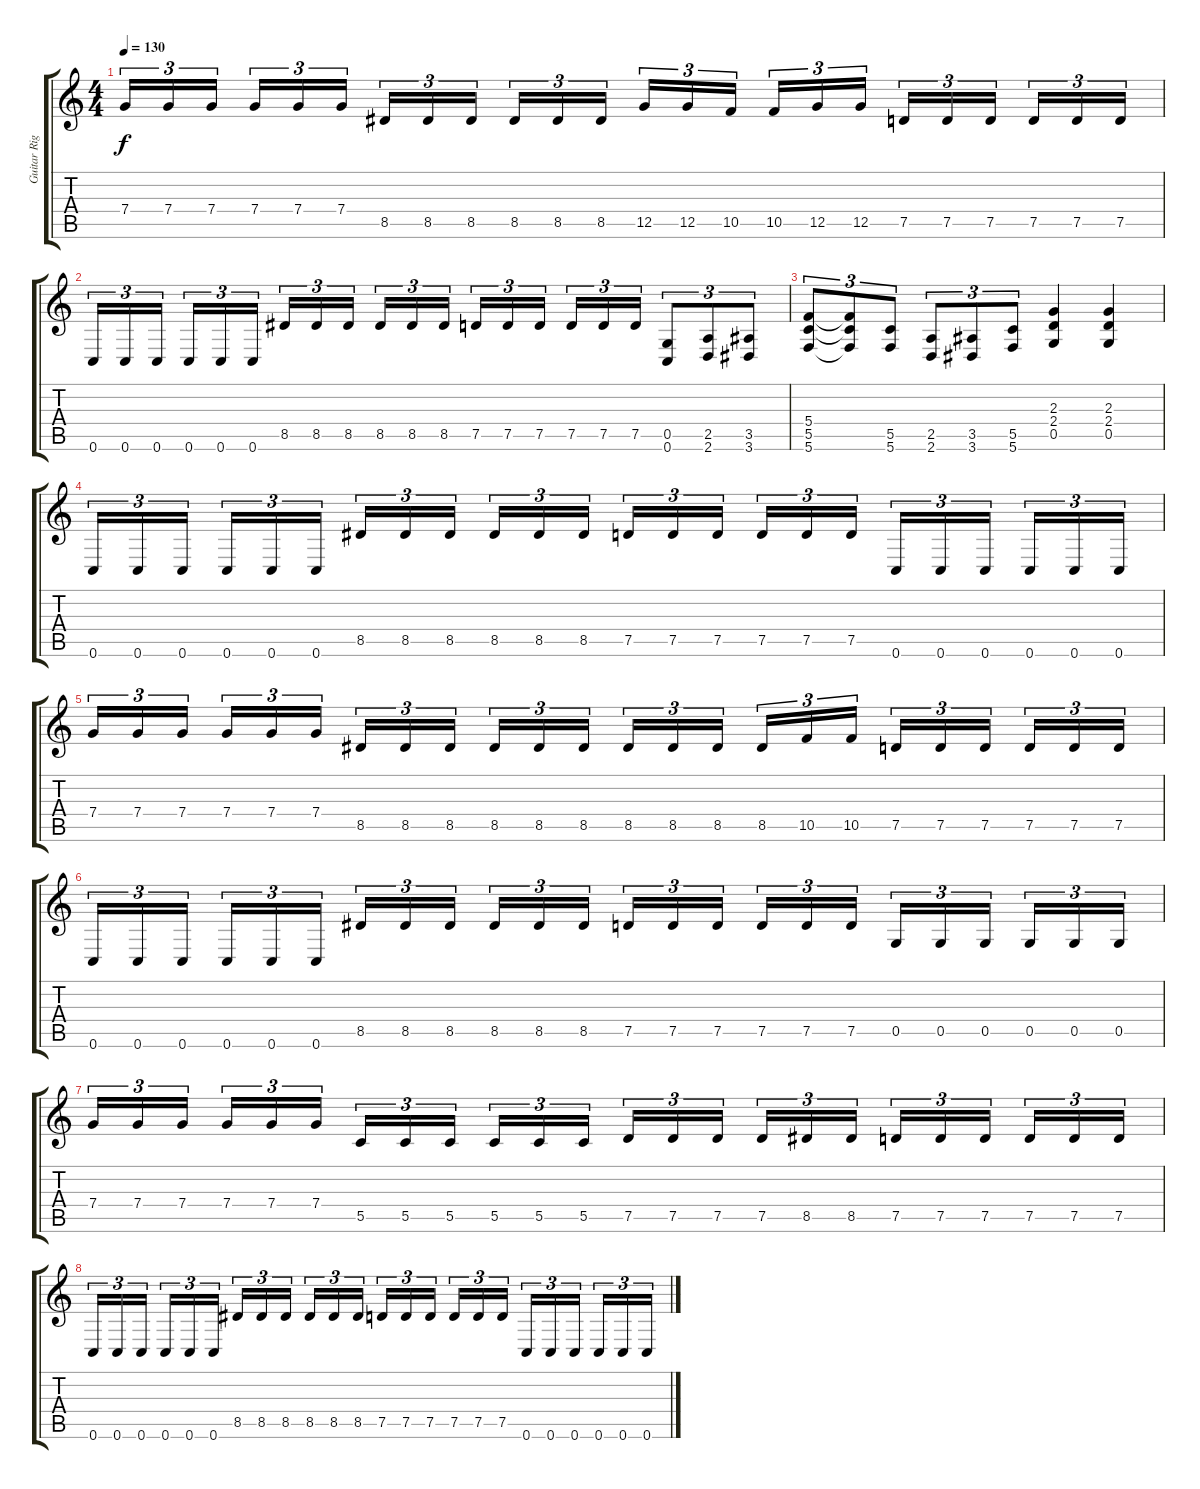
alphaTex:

\track ("Guitar Right" "Guitar Rig") {instrument distortionguitar}
\staff {score tabs}
\tuning (D4 A3 F3 C3 G2 C2) {hide}
\ts (4 4)
\tempo 130
\clef g2
\ks c
7.4.16{tu (3 2) dy f} 7.4.16{tu (3 2)} 7.4.16{tu (3 2)} 7.4.16{tu (3 2)} 7.4.16{tu (3 2)} 7.4.16{tu (3 2)} 8.5.16{tu (3 2)} 8.5.16{tu (3 2)} 8.5.16{tu (3 2)} 8.5.16{tu (3 2)} 8.5.16{tu (3 2)} 8.5.16{tu (3 2)} 12.5.16{tu (3 2)} 12.5.16{tu (3 2)} 10.5.16{tu (3 2)} 10.5.16{tu (3 2)} 12.5.16{tu (3 2)} 12.5.16{tu (3 2)} 7.5.16{tu (3 2)} 7.5.16{tu (3 2)} 7.5.16{tu (3 2)} 7.5.16{tu (3 2)} 7.5.16{tu (3 2)} 7.5.16{tu (3 2)} |
0.6.16{tu (3 2)} 0.6.16{tu (3 2)} 0.6.16{tu (3 2)} 0.6.16{tu (3 2)} 0.6.16{tu (3 2)} 0.6.16{tu (3 2)} 8.5.16{tu (3 2)} 8.5.16{tu (3 2)} 8.5.16{tu (3 2)} 8.5.16{tu (3 2)} 8.5.16{tu (3 2)} 8.5.16{tu (3 2)} 7.5.16{tu (3 2)} 7.5.16{tu (3 2)} 7.5.16{tu (3 2)} 7.5.16{tu (3 2)} 7.5.16{tu (3 2)} 7.5.16{tu (3 2)} (0.5 0.6).8{tu (3 2)} (2.5 2.6).8{tu (3 2)} (3.5 3.6).8{tu (3 2)} |
(5.4 5.5 5.6).8{tu (3 2)} (5.4{t} 5.5{t} 5.6{t}).8{tu (3 2)} (5.5 5.6).8{tu (3 2)} (2.5 2.6).8{tu (3 2)} (3.5 3.6).8{tu (3 2)} (5.5 5.6).8{tu (3 2)} (2.3 2.4 0.5).4 (2.3 2.4 0.5).4 |
0.6.16{tu (3 2)} 0.6.16{tu (3 2)} 0.6.16{tu (3 2)} 0.6.16{tu (3 2)} 0.6.16{tu (3 2)} 0.6.16{tu (3 2)} 8.5.16{tu (3 2)} 8.5.16{tu (3 2)} 8.5.16{tu (3 2)} 8.5.16{tu (3 2)} 8.5.16{tu (3 2)} 8.5.16{tu (3 2)} 7.5.16{tu (3 2)} 7.5.16{tu (3 2)} 7.5.16{tu (3 2)} 7.5.16{tu (3 2)} 7.5.16{tu (3 2)} 7.5.16{tu (3 2)} 0.6.16{tu (3 2)} 0.6.16{tu (3 2)} 0.6.16{tu (3 2)} 0.6.16{tu (3 2)} 0.6.16{tu (3 2)} 0.6.16{tu (3 2)} |
7.4.16{tu (3 2)} 7.4.16{tu (3 2)} 7.4.16{tu (3 2)} 7.4.16{tu (3 2)} 7.4.16{tu (3 2)} 7.4.16{tu (3 2)} 8.5.16{tu (3 2)} 8.5.16{tu (3 2)} 8.5.16{tu (3 2)} 8.5.16{tu (3 2)} 8.5.16{tu (3 2)} 8.5.16{tu (3 2)} 8.5.16{tu (3 2)} 8.5.16{tu (3 2)} 8.5.16{tu (3 2)} 8.5.16{tu (3 2)} 10.5.16{tu (3 2)} 10.5.16{tu (3 2)} 7.5.16{tu (3 2)} 7.5.16{tu (3 2)} 7.5.16{tu (3 2)} 7.5.16{tu (3 2)} 7.5.16{tu (3 2)} 7.5.16{tu (3 2)} |
0.6.16{tu (3 2)} 0.6.16{tu (3 2)} 0.6.16{tu (3 2)} 0.6.16{tu (3 2)} 0.6.16{tu (3 2)} 0.6.16{tu (3 2)} 8.5.16{tu (3 2)} 8.5.16{tu (3 2)} 8.5.16{tu (3 2)} 8.5.16{tu (3 2)} 8.5.16{tu (3 2)} 8.5.16{tu (3 2)} 7.5.16{tu (3 2)} 7.5.16{tu (3 2)} 7.5.16{tu (3 2)} 7.5.16{tu (3 2)} 7.5.16{tu (3 2)} 7.5.16{tu (3 2)} 0.5.16{tu (3 2)} 0.5.16{tu (3 2)} 0.5.16{tu (3 2)} 0.5.16{tu (3 2)} 0.5.16{tu (3 2)} 0.5.16{tu (3 2)} |
7.4.16{tu (3 2)} 7.4.16{tu (3 2)} 7.4.16{tu (3 2)} 7.4.16{tu (3 2)} 7.4.16{tu (3 2)} 7.4.16{tu (3 2)} 5.5.16{tu (3 2)} 5.5.16{tu (3 2)} 5.5.16{tu (3 2)} 5.5.16{tu (3 2)} 5.5.16{tu (3 2)} 5.5.16{tu (3 2)} 7.5.16{tu (3 2)} 7.5.16{tu (3 2)} 7.5.16{tu (3 2)} 7.5.16{tu (3 2)} 8.5.16{tu (3 2)} 8.5.16{tu (3 2)} 7.5.16{tu (3 2)} 7.5.16{tu (3 2)} 7.5.16{tu (3 2)} 7.5.16{tu (3 2)} 7.5.16{tu (3 2)} 7.5.16{tu (3 2)} |
0.6.16{tu (3 2)} 0.6.16{tu (3 2)} 0.6.16{tu (3 2)} 0.6.16{tu (3 2)} 0.6.16{tu (3 2)} 0.6.16{tu (3 2)} 8.5.16{tu (3 2)} 8.5.16{tu (3 2)} 8.5.16{tu (3 2)} 8.5.16{tu (3 2)} 8.5.16{tu (3 2)} 8.5.16{tu (3 2)} 7.5.16{tu (3 2)} 7.5.16{tu (3 2)} 7.5.16{tu (3 2)} 7.5.16{tu (3 2)} 7.5.16{tu (3 2)} 7.5.16{tu (3 2)} 0.6.16{tu (3 2)} 0.6.16{tu (3 2)} 0.6.16{tu (3 2)} 0.6.16{tu (3 2)} 0.6.16{tu (3 2)} 0.6.16{tu (3 2)}
